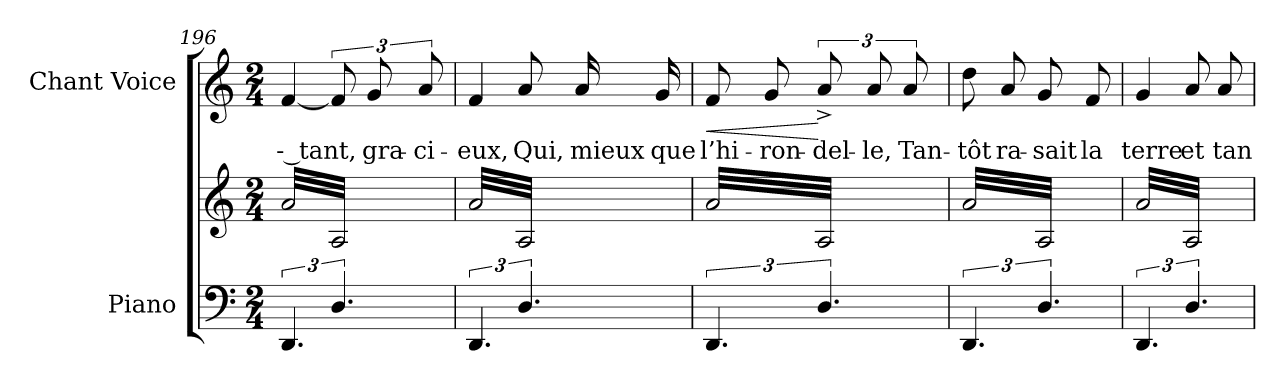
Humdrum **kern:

**kern	**kern	**kern	**text	**dynam
*part2	*part2	*part1	*part1	*part1
*staff3	*staff2	*staff1	*staff1	*staff1
*I"Piano	*	*I"Chant Voice	*	*
*I'Pno	*	*	*	*
!!LO:LB:g=z
*clefF4	*clefG2	*clefG2	*	*
*k[]	*k[]	*k[]	*	*
*M2/4	*M2/4	*M2/4	*	*
=196	=196	=196	=196	=196
!	!	!	!LO:LY:b	!
*	*tremolo	*	*	*
6.DD/	32a/LLL	[4f/	-- tant,	.
.	32A/	.	.	.
.	32a/	.	.	.
.	32A/	.	.	.
.	32a/	.	.	.
.	32A/	.	.	.
.	32a/	.	.	.
.	32A/	.	.	.
6.D/	32a/	12f/]	.	.
.	32A/	.	.	.
.	32a/	.	.	.
!	!	!	!LO:LY:b	!
.	.	12g/	gra-	.
.	32A/	.	.	.
.	32a/	.	.	.
.	32A/	.	.	.
!	!	!	!LO:LY:b	!
.	.	12a/	-ci-	.
.	32a/	.	.	.
.	32A/JJJ	.	.	.
=197	=197	=197	=197	=197
!	!	!	!LO:LY:b	!
6.DD/	32a/LLL	4f/	-eux,	.
.	32A/	.	.	.
.	32a/	.	.	.
.	32A/	.	.	.
.	32a/	.	.	.
.	32A/	.	.	.
.	32a/	.	.	.
.	32A/	.	.	.
!	!	!	!LO:LY:b	!
6.D/	32a/	8a/	Qui,	.
.	32A/	.	.	.
.	32a/	.	.	.
.	32A/	.	.	.
!	!	!	!LO:LY:b	!
.	32a/	16a/	mieux	.
.	32A/	.	.	.
!	!	!	!LO:LY:b	!
.	32a/	16g/	que	.
.	32A/JJJ	.	.	.
=198	=198	=198	=198	=198
!	!	!	!LO:LY:b	!LO:HP:b
6.DD/	32a/LLL	8f/	l’hi-	<
.	32A/	.	.	.
.	32a/	.	.	.
.	32A/	.	.	.
!	!	!	!LO:LY:b	!
.	32a/	8g/	-ron-	.
.	32A/	.	.	.
.	32a/	.	.	.
.	32A/	.	.	.
!	!	!	!LO:LY:b	!
6.D/	32a/	12a^>/	-del-	[
.	32A/	.	.	.
.	32a/	.	.	.
!	!	!	!LO:LY:b	!
.	.	12a/	-le,	.
.	32A/	.	.	.
.	32a/	.	.	.
.	32A/	.	.	.
!	!	!	!LO:LY:b	!
.	.	12a/	Tan-	.
.	32a/	.	.	.
.	32A/JJJ	.	.	.
=199	=199	=199	=199	=199
!	!	!	!LO:LY:b	!
6.DD/	32a/LLL	8dd\	-tôt	.
.	32A/	.	.	.
.	32a/	.	.	.
.	32A/	.	.	.
!	!	!	!LO:LY:b	!
.	32a/	8a/	ra-	.
.	32A/	.	.	.
.	32a/	.	.	.
.	32A/	.	.	.
!	!	!	!LO:LY:b	!
6.D/	32a/	8g/	-sait	.
.	32A/	.	.	.
.	32a/	.	.	.
.	32A/	.	.	.
!	!	!	!LO:LY:b	!
.	32a/	8f/	la	.
.	32A/	.	.	.
.	32a/	.	.	.
.	32A/JJJ	.	.	.
=200	=200	=200	=200	=200
!	!	!	!LO:LY:b	!
6.DD/	32a/LLL	4g/	terre	.
.	32A/	.	.	.
.	32a/	.	.	.
.	32A/	.	.	.
.	32a/	.	.	.
.	32A/	.	.	.
.	32a/	.	.	.
.	32A/	.	.	.
!	!	!	!LO:LY:b	!
6.D/	32a/	8a/	et	.
.	32A/	.	.	.
.	32a/	.	.	.
.	32A/	.	.	.
!	!	!	!LO:LY:b	!
.	32a/	8a/	tan-	.
.	32A/	.	.	.
.	32a/	.	.	.
.	32A/JJJ	.	.	.
*	*Xtremolo	*	*	*
.	.	.	.	.
.	.	.	.	.
.	.	.	.	.
.	.	.	.	.
.	.	.	.	.
.	.	.	.	.
.	.	.	.	.
.	.	.	.	.
=	=	=	=	=
*-	*-	*-	*-	*-
